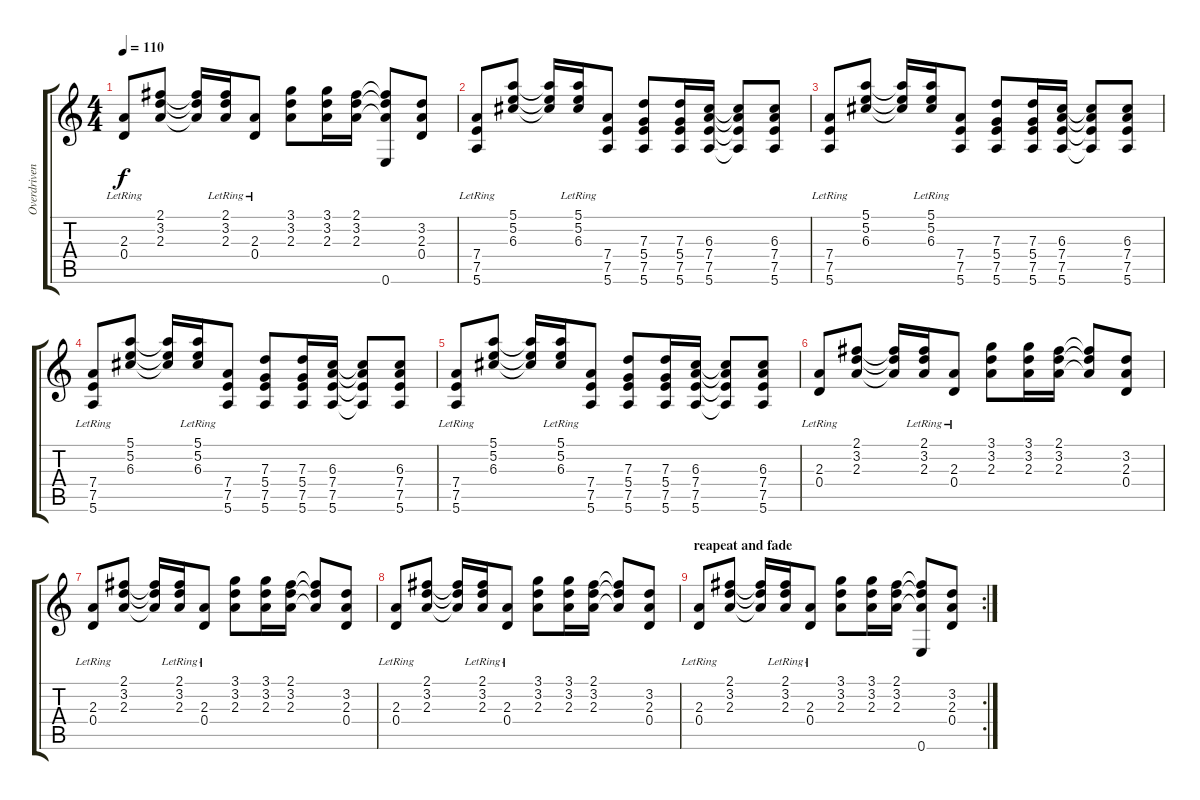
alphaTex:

\track ("Overdriven Guitar 1" "Overdriven") {instrument overdrivenguitar}
\staff {score tabs}
\tuning (E4 B3 G3 D3 A2 E2) {hide}
\ts (4 4)
\tempo 110
\clef g2
\ks c
(2.3{lr} 0.4{lr}).8{dy f} (2.1 3.2 2.3).8 (2.1{t} 3.2{t} 2.3{t}).16 (2.1{lr} 3.2{lr} 2.3{lr}).16 (2.3{lr} 0.4{lr}).8 (3.1 3.2 2.3).8 (3.1 3.2 2.3).16 (2.1 3.2 2.3).16 (2.1{t} 3.2{t} 2.3{t} 0.6).8 (3.2 2.3 0.4).8 |
(7.4{lr} 7.5{lr} 5.6{lr}).8 (5.1 5.2 6.3).8 (5.1{t} 5.2{t} 6.3{t}).16 (5.1{lr} 5.2{lr} 6.3{lr}).16 (7.4 7.5 5.6).8 (7.3 5.4 7.5 5.6).8 (7.3 5.4 7.5 5.6).16 (6.3 7.4 7.5 5.6).16 (6.3{t} 7.4{t} 7.5{t} 5.6{t}).8 (6.3 7.4 7.5 5.6).8 |
(7.4{lr} 7.5{lr} 5.6{lr}).8 (5.1 5.2 6.3).8 (5.1{t} 5.2{t} 6.3{t}).16 (5.1{lr} 5.2{lr} 6.3{lr}).16 (7.4 7.5 5.6).8 (7.3 5.4 7.5 5.6).8 (7.3 5.4 7.5 5.6).16 (6.3 7.4 7.5 5.6).16 (6.3{t} 7.4{t} 7.5{t} 5.6{t}).8 (6.3 7.4 7.5 5.6).8 |
(7.4{lr} 7.5{lr} 5.6{lr}).8 (5.1 5.2 6.3).8 (5.1{t} 5.2{t} 6.3{t}).16 (5.1{lr} 5.2{lr} 6.3{lr}).16 (7.4 7.5 5.6).8 (7.3 5.4 7.5 5.6).8 (7.3 5.4 7.5 5.6).16 (6.3 7.4 7.5 5.6).16 (6.3{t} 7.4{t} 7.5{t} 5.6{t}).8 (6.3 7.4 7.5 5.6).8 |
(7.4{lr} 7.5{lr} 5.6{lr}).8 (5.1 5.2 6.3).8 (5.1{t} 5.2{t} 6.3{t}).16 (5.1{lr} 5.2{lr} 6.3{lr}).16 (7.4 7.5 5.6).8 (7.3 5.4 7.5 5.6).8 (7.3 5.4 7.5 5.6).16 (6.3 7.4 7.5 5.6).16 (6.3{t} 7.4{t} 7.5{t} 5.6{t}).8 (6.3 7.4 7.5 5.6).8 |
(2.3{lr} 0.4{lr}).8 (2.1 3.2 2.3).8 (2.1{t} 3.2{t} 2.3{t}).16 (2.1{lr} 3.2{lr} 2.3{lr}).16 (2.3{lr} 0.4{lr}).8 (3.1 3.2 2.3).8 (3.1 3.2 2.3).16 (2.1 3.2 2.3).16 (2.1{t} 3.2{t} 2.3{t}).8 (3.2 2.3 0.4).8 |
(2.3{lr} 0.4{lr}).8 (2.1 3.2 2.3).8 (2.1{t} 3.2{t} 2.3{t}).16 (2.1{lr} 3.2{lr} 2.3{lr}).16 (2.3{lr} 0.4{lr}).8 (3.1 3.2 2.3).8 (3.1 3.2 2.3).16 (2.1 3.2 2.3).16 (2.1{t} 3.2{t} 2.3{t}).8 (3.2 2.3 0.4).8 |
(2.3{lr} 0.4{lr}).8 (2.1 3.2 2.3).8 (2.1{t} 3.2{t} 2.3{t}).16 (2.1{lr} 3.2{lr} 2.3{lr}).16 (2.3{lr} 0.4{lr}).8 (3.1 3.2 2.3).8 (3.1 3.2 2.3).16 (2.1 3.2 2.3).16 (2.1{t} 3.2{t} 2.3{t}).8 (3.2 2.3 0.4).8 |
\rc 2
\section ("" "reapeat and fade")
(2.3{lr} 0.4{lr}).8 (2.1 3.2 2.3).8 (2.1{t} 3.2{t} 2.3{t}).16 (2.1{lr} 3.2{lr} 2.3{lr}).16 (2.3{lr} 0.4{lr}).8 (3.1 3.2 2.3).8 (3.1 3.2 2.3).16 (2.1 3.2 2.3).16 (2.1{t} 3.2{t} 2.3{t} 0.6).8 (3.2 2.3 0.4).8
